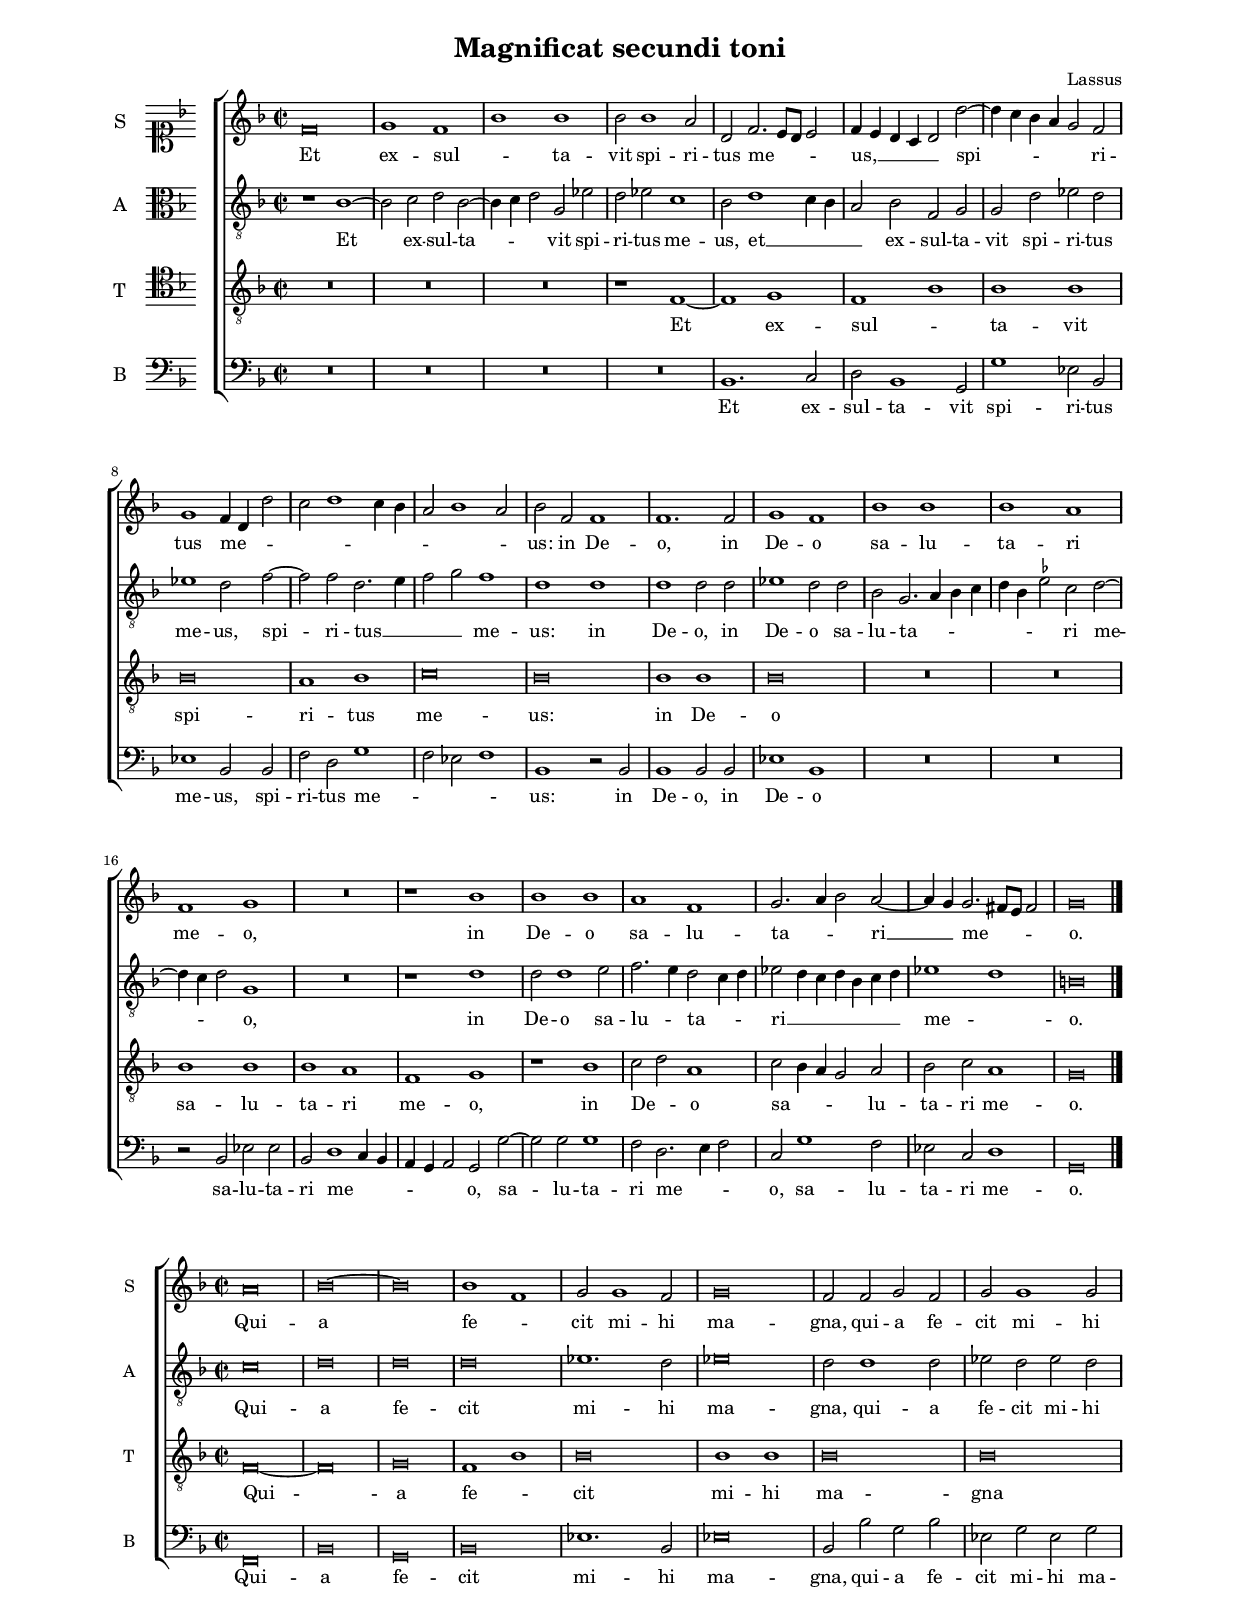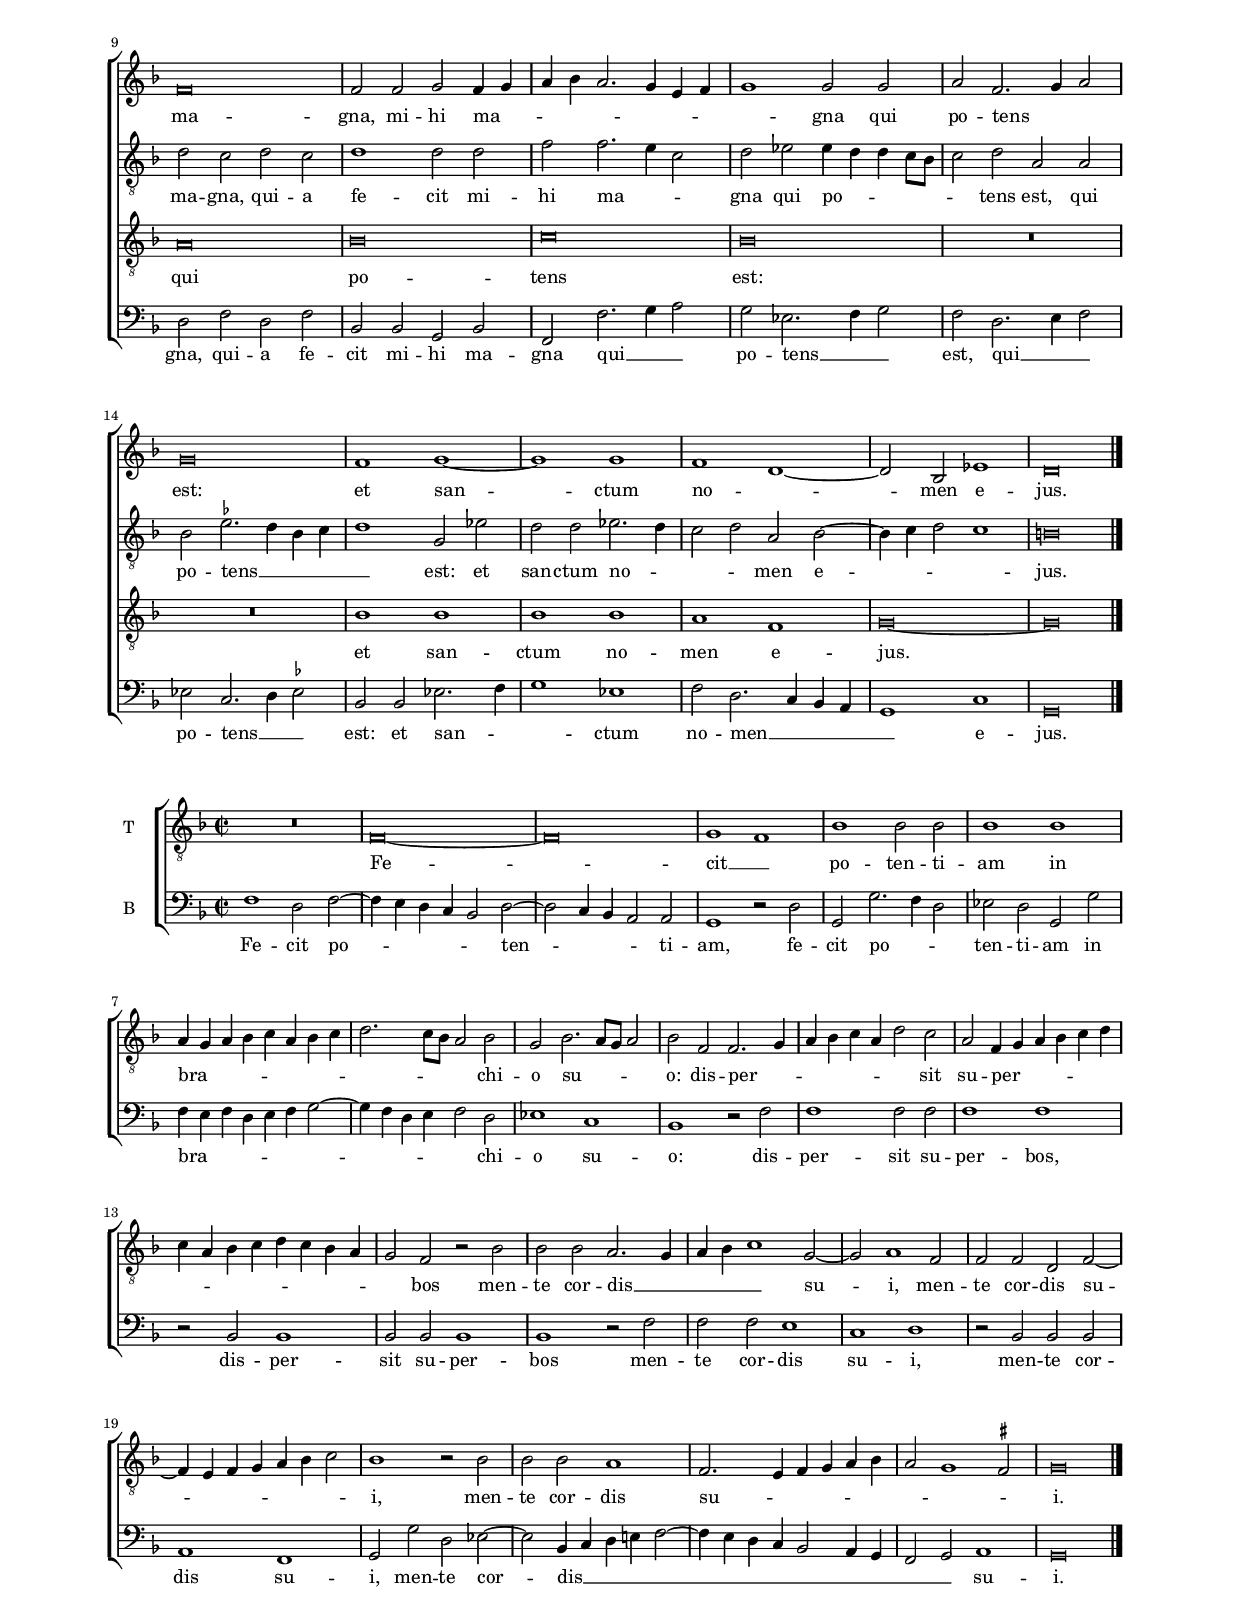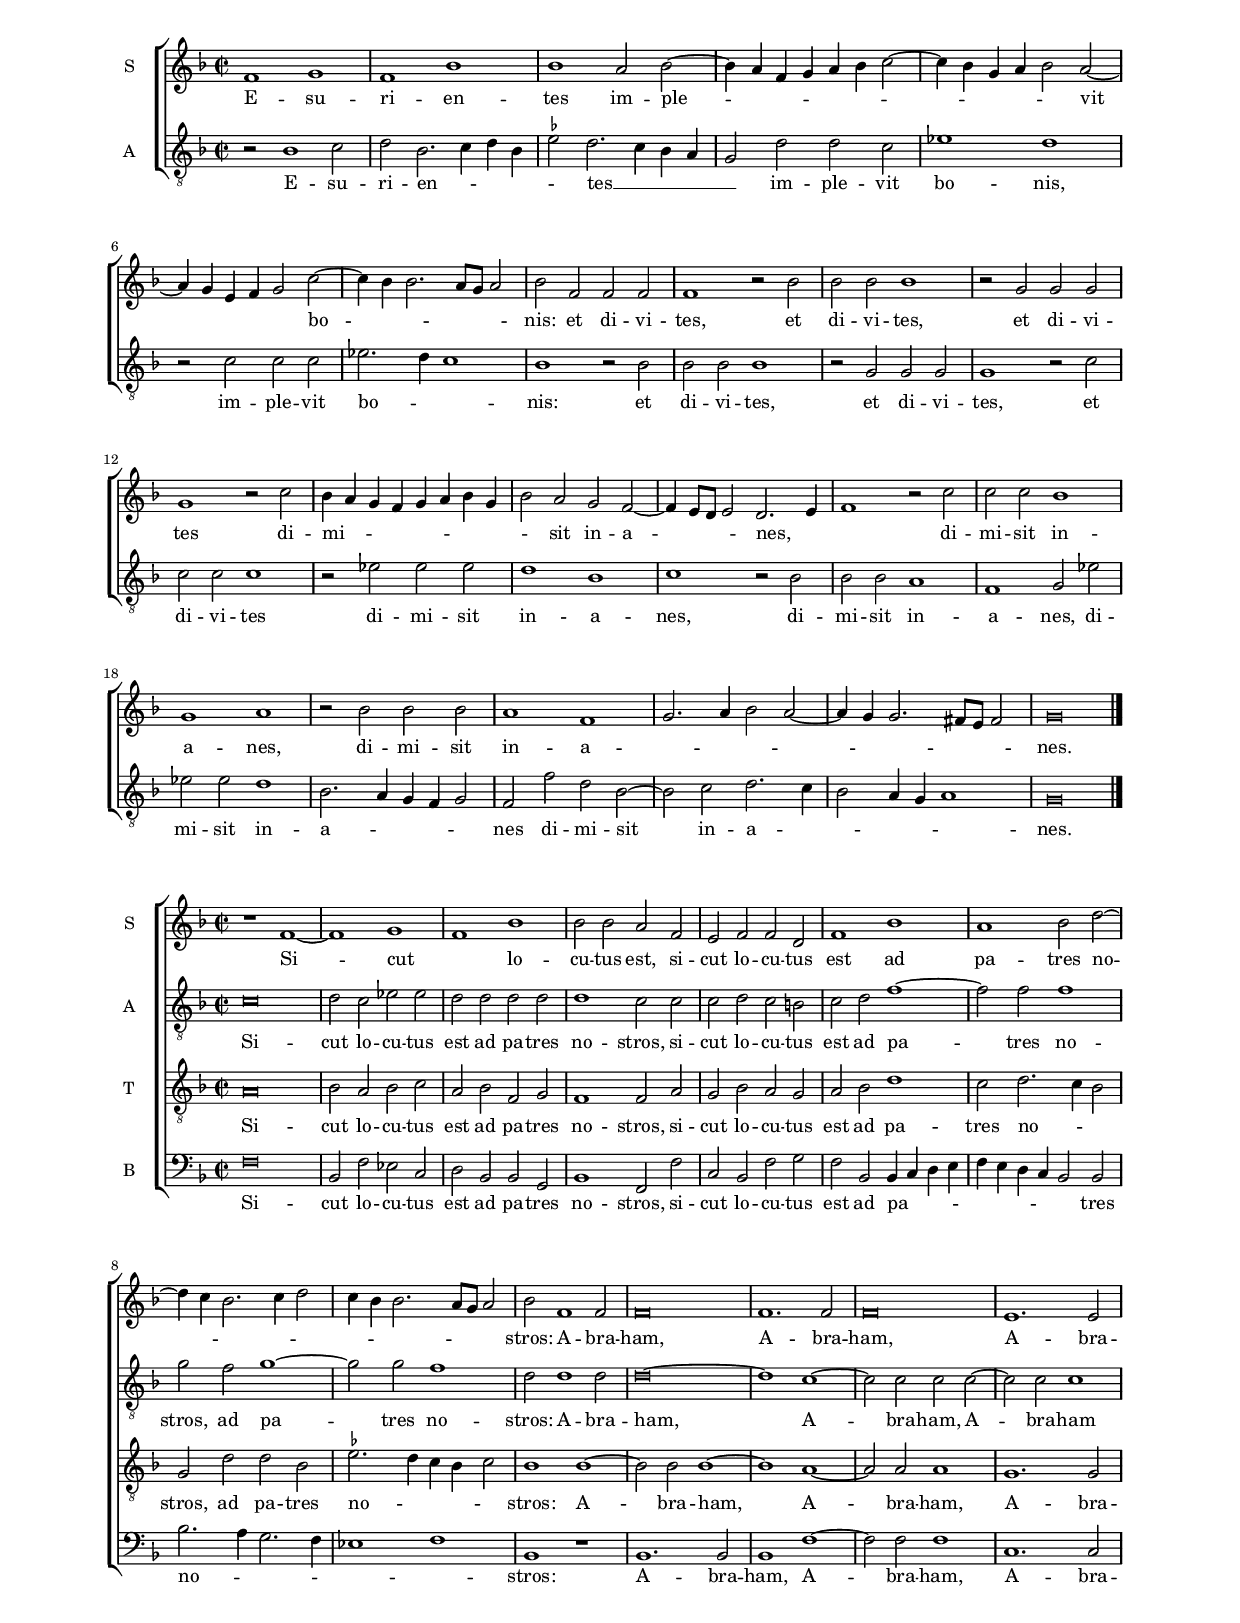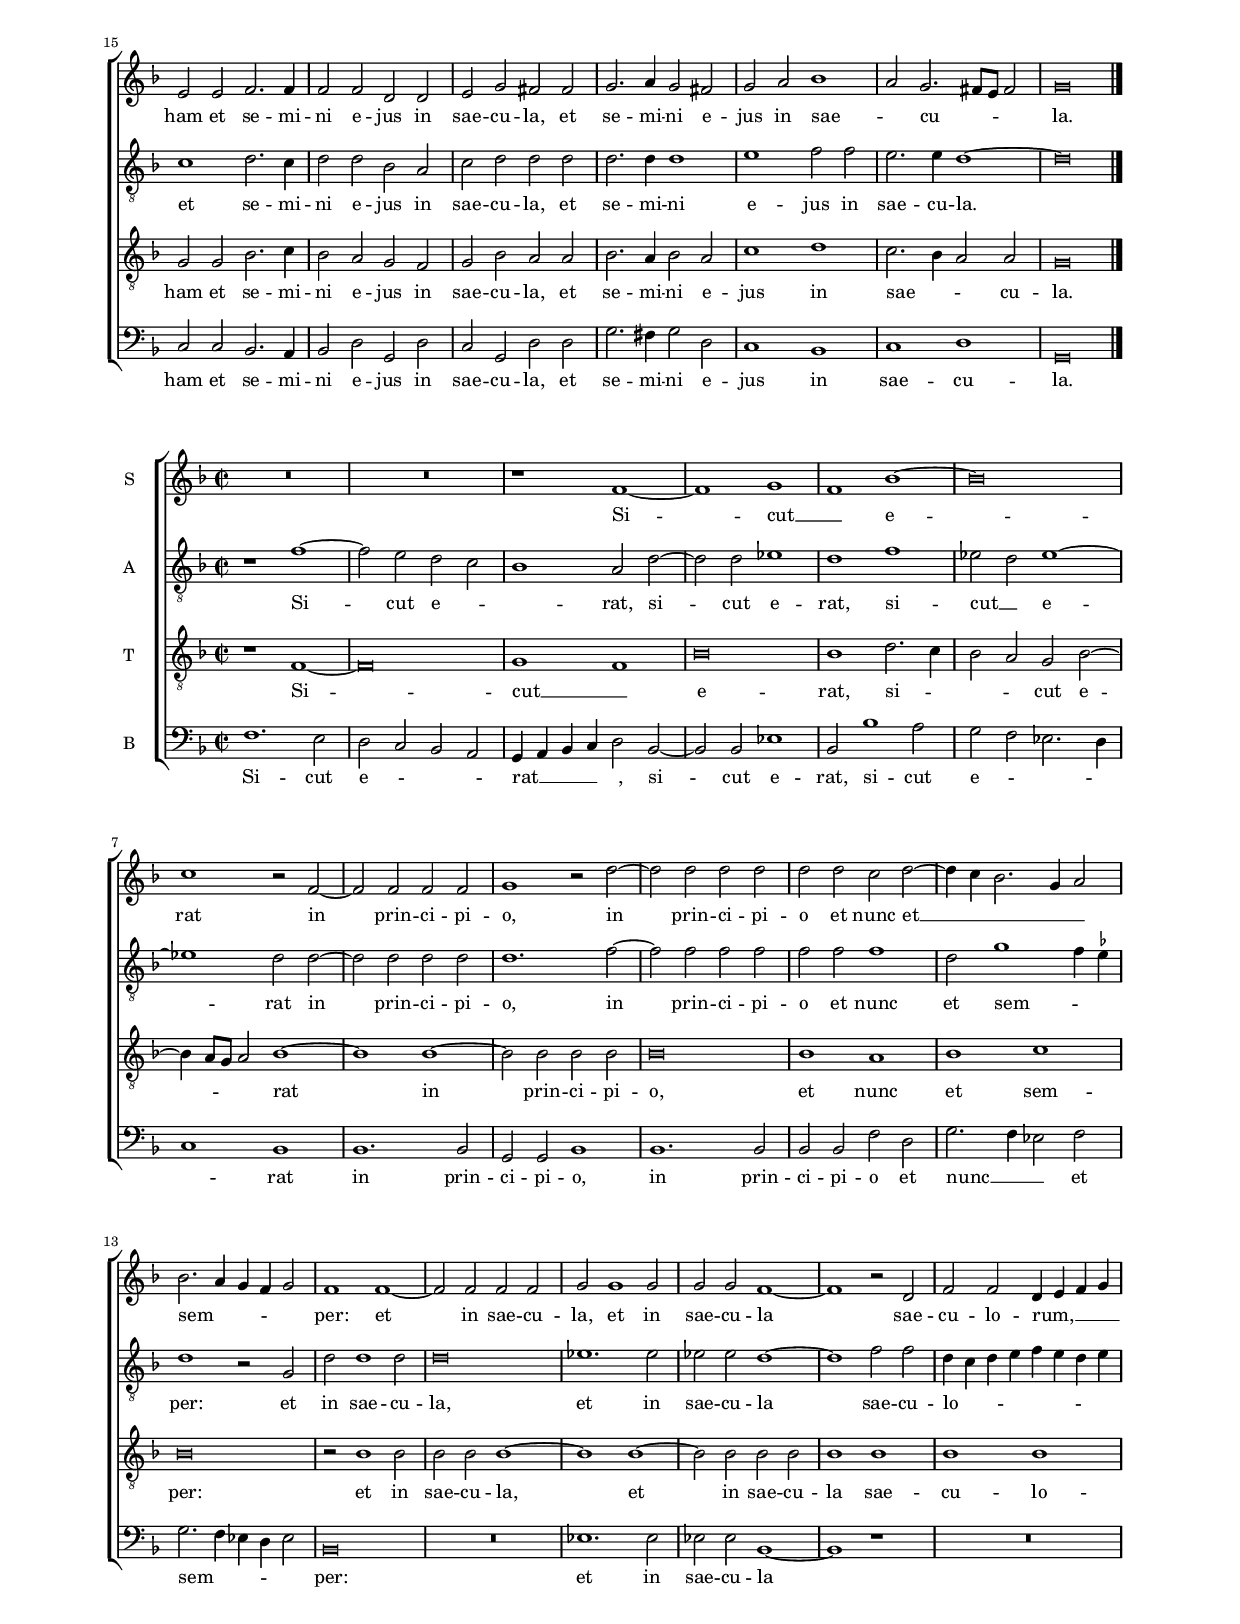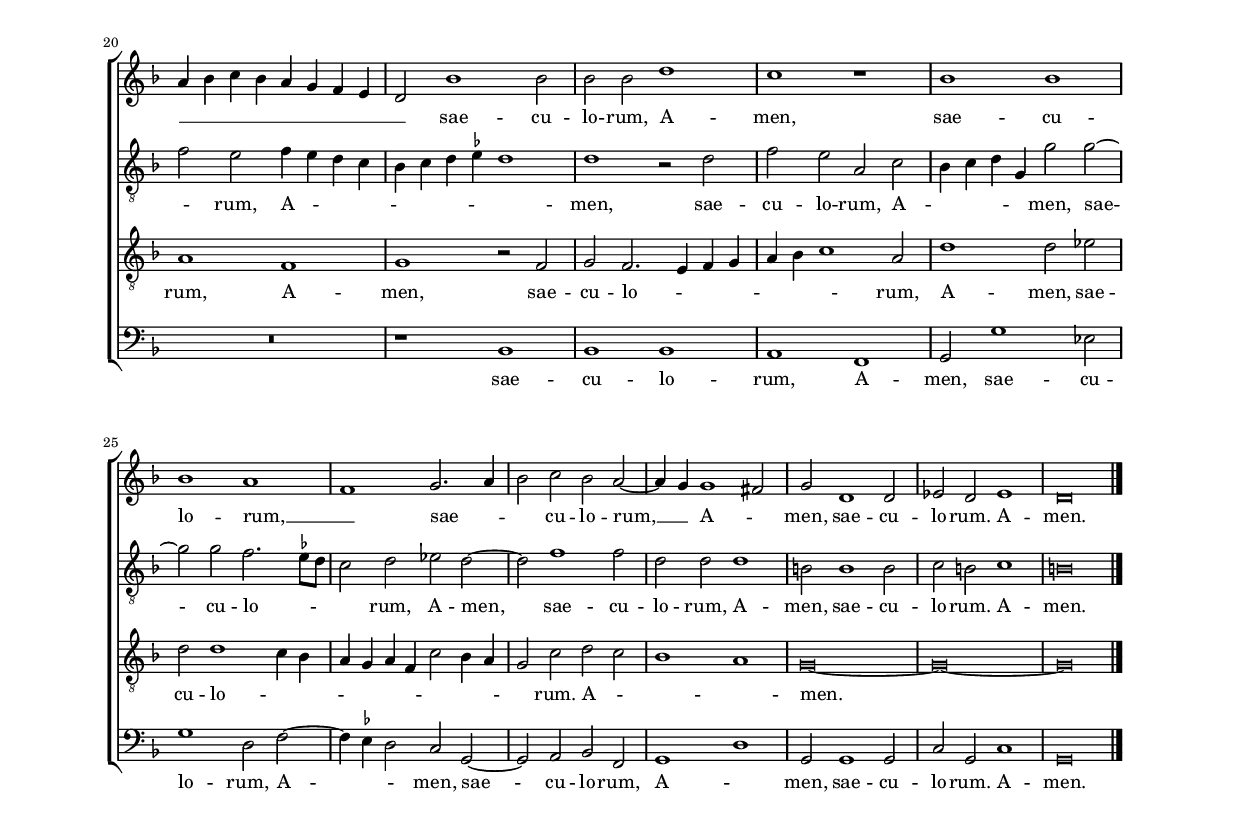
\version "2.18.2"
\include "deutsch.ly"
#(set-global-staff-size 15)
#(ly:set-option 'point-and-click #f)


\header
{
  title="Magnificat secundi toni"
  subtitle=""
  composer="Lassus"
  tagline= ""
}
	
	ficta = { \once \set suggestAccidentals = ##t }
	
	forget = #(define-music-function (parser location music) (ly:music?) #{
		\accidentalStyle forget
		$music
		\accidentalStyle default
		#})
	
	m = \melisma
	me = \melismaEnd


\paper
	{
	top-margin = 1.4 \cm
	bottom-margin = 1.8 \cm
	left-margin = 2 \cm
	right-margin = 2 \cm
	ragged-bottom = ##f
	ragged-last-bottom = ##t
	print-page-number = ##f
	score-system-spacing = #'((basic-distance . 18) (minimum-distance . 14) (padding . 6) (strechability . 250))
	system-system-spacing = #'((basic-distance . 18) (minimum-distance . 14) (padding . 6) (strechability . 250))
%	systems-per-page = 3
%	min-systems-per-page = 3
	}

global = {
	\key f \major
	\time 2/2 \set Score.measureLength = #(ly:make-moment 2/1)
	}
	

incipitcantus = \markup { \score {
	{
	\set Staff.instrumentName = \markup { \fontsize #1 "S" }
	\key f \major
	\clef soprano
	s4 \bar ""
	}
	\layout  {
	raggedright = ##t
	indent = 0.8 \cm
	line-width = 1.6 \cm
	\context { \Staff \remove Time_signature_engraver }
	\override Staff.Clef.Y-extent = #'(0 . 0)
	}} \hspace #1 }
      
      
incipitaltus = \markup { \score {
	{
	\set Staff.instrumentName = \markup { \fontsize #1 "A" }
	\key f \major
	\clef alto
	s4 \bar ""
	}
	\layout  {
	raggedright = ##t
	indent = 0.8 \cm
	line-width = 1.6 \cm
	\context { \Staff \remove Time_signature_engraver }
	\override Staff.Clef.Y-extent = #'(0 . 0)
	}} \hspace #1 }


incipittenor = \markup { \score {
	{
	\set Staff.instrumentName = \markup { \fontsize #1 "T" }
	\key f \major
	\clef tenor
	s4 \bar ""
	}
	\layout  {
	raggedright = ##t
	indent = 0.8 \cm
	line-width = 1.6 \cm
	\context { \Staff \remove Time_signature_engraver }
	\override Staff.Clef.Y-extent = #'(0 . 0)
	}} \hspace #1 }
     
      
incipitbassus = \markup { \score {
	{
	\set Staff.instrumentName = \markup { \fontsize #1 "B" }
	\key f \major
	\clef bass
	s4 \bar ""
	}
	\layout  {
	raggedright = ##t
	indent = 0.8 \cm
	line-width = 1.6 \cm
	\context { \Staff \remove Time_signature_engraver }
	\override Staff.Clef.Y-extent = #'(0 . 0)
	}} \hspace #1 }


cantus =  \relative c''
	{
	f,\breve
	g1 f
	b1 b
	b2 b1 a2
%5
	d,2 f2. e8 d e2 |
	f4 e d c d2 d'~
	d4 c b a g2 f
	g1 f4 d d'2
	c2 d1 c4 b
%10
	a2 b1 a2 |
	b2 f f1
	f1. f2
	g1 f
	b1 b
%15
	b1 a |
	f1 g
	R\breve
	r1 b
	b1 b
%20
	a1 f |
	g2. a4 b2 a~
	a4 g g2. fis8 e fis2
	g\breve \bar "|." |
	}


altus =  \relative c'
       {
	r1 b~
	b2 c d b~
	b4 c d2 g, es'
	d2 es c1
%5
	b2 d1 c4 b |
	a2 b f g
	g2 d' es d
	es1 d2 f~
	f2 f d2. e4
%10
	f2 g f1 |
	d1 d
	d1 d2 d
	es1 d2 d
	b2 g2. a4 b c
%15
	d4 b \ficta es2 c d~ |
	d4 c d2 g,1
	R\breve
	r1 d'
	d2 d1 e2
%20
	f2. e4 d2 c4 d |
	es2 d4 c d b c d
	es1 d
	h\breve |
	}


tenor =  \relative c'
	{
	R\breve
	R\breve
	R\breve
	r1 f,~
%5
	f1 g |
	f1 b
	b1 b
	b\breve
	a1 b
%10
	c\breve |
	b\breve
	b1 b
	b\breve
	R\breve
%15
	R\breve |
	b1 b
	b1 a
	f1 g
	r1 b
%20
	c2 d a1 |
	c2 b4 a g2 a
	b2 c a1
	g\breve |
	}


bassus  =  \relative c
	{
	R\breve
	R\breve
	R\breve
	R\breve
%5
	b1. c2 |
	d2 b1 g2
	g'1 es2 b
	es1 b2 b
	f'2 d g1
%10
	f2 es f1 |
	b,1 r2 b
	b1 b2 b
	es1 b
	R\breve
%15
	R\breve |
	r2 b es es
	b2 d1 c4 b
	a4 g a2 g g'~
	g2 g g1
%20
	f2 d2. e4 f2 |
	c2 g'1 f2
	es2 c d1
	g,\breve |
	}


lyricscantus = \lyricmode {
	Et ex -- sul -- _ ta -- vit spi -- ri -- tus me -- _ _ _ us, __ _ _ _ _ 
	spi -- _ _ _ _ ri -- tus me -- _ _ _ _ _ _ _ _ _ us:
	in De -- o,
	in De -- o sa -- lu -- ta -- ri me -- o,
	in De -- o sa -- lu -- ta -- _ _ ri __ _ me -- _ _ _ o.
	}


lyricsaltus = \lyricmode {
	Et ex -- sul -- ta -- _ _ vit spi -- ri -- tus me -- us,
	et __ _ _ _ ex -- sul -- ta -- vit spi -- ri -- tus me -- us,
	spi -- ri -- tus __ _ _ _ me -- us:
	in De -- o,
	in De -- o sa -- lu -- ta -- _ _ _ _ _ _ ri me -- _ _ o,
	in De -- o sa -- lu -- _ ta -- _ _ ri __ _ _ _ _ _ _ me -- _ o.
	}


lyricstenor = \lyricmode {
	Et ex -- sul -- _ ta -- vit spi -- ri -- tus me -- us:
	in De -- o sa -- lu -- ta -- ri me -- o,
	in De -- _ o sa -- _ _ _ lu -- ta -- ri me -- o.
	}


lyricsbassus = \lyricmode {
	Et ex -- sul -- ta -- vit spi -- ri -- tus me -- us,
	spi -- ri -- tus me -- _ _ _ us:
	in De -- o,
	in De -- o sa -- lu -- ta -- ri me -- _ _ _ _ _ o,
	sa -- lu -- ta -- ri me -- _ _ o,
	sa -- lu -- ta -- ri me -- o.
	}


\score
{  
	% \transpose {
	\new ChoirStaff \with { \override StaffGrouper.staff-staff-spacing.basic-distance = #12 }
	<<

	\new Staff << \global
	\new Voice="v1" {
		\set Staff.instrumentName=\incipitcantus
		\set Staff.midiInstrument = "reed organ"
		\clef violin
		\cantus }
	\new Lyrics \lyricsto "v1" {\lyricscantus }
	>>


	\new Staff << \global
	\new Voice="v2" {
		\set Staff.instrumentName=\incipitaltus
		\set Staff.midiInstrument = "reed organ"
		\clef "G_8" 
		\altus}
	\new Lyrics \lyricsto "v2" {\lyricsaltus }
	>>


	\new Staff << \global
	\new Voice="v3" {
		\set Staff.instrumentName=\incipittenor
		\set Staff.midiInstrument = "reed organ"
		\clef "G_8"
		\tenor }
	\new Lyrics \lyricsto "v3" {\lyricstenor }
	>>


	\new Staff << \global
	\new Voice="v4" {
		\set Staff.instrumentName=\incipitbassus
		\set Staff.midiInstrument = "reed organ"
		\clef bass
		\bassus }
	\new Lyrics \lyricsto "v4" {\lyricsbassus}
	>>

	>>
	% } % transpose

	\layout
	{
	indent = 1.8 \cm
%	\context { \Lyrics \override VerticalAxisGroup.nonstaff-relatedstaff-spacing.padding = #2 }
	\context { \Staff \override TimeSignature.break-visibility = #end-of-line-invisible }
%	\context { \Staff \override InstrumentName.X-offset = #'-25 }
	\context { \Score \override BarNumber.padding = #2 }
	\context { \Voice \override NoteHead.style = #'baroque }
	}


\midi
	{
    	\tempo 2 = 90
	}

}

%%%%%%%%%%%%%%%%%%%%   2. QUIA FECIT MIHI MAGNA


global = {
	\key f \major
	\time 2/2 \set Score.measureLength = #(ly:make-moment 2/1)
	}


cantus =  \relative c''
	{
	a\breve
	b\breve~
	b\breve
	b1 f
%5
	g2 g1 f2 |
	g\breve
	f2 f g f
	g2 g1 g2
	f\breve
%10
	f2 f g f4 g |
	a4 b a2. g4 e f
	g1 g2 g
	a2 f2. g4 a2
	g\breve
%15
	f1 g~ |
	g1 g
	f1 d~
	d2 b es1
	d\breve \bar "|." |
	}


altus =  \relative c'
        {
	c\breve
	d\breve
	d\breve
	d\breve
%5
	es1. d2 |
	es\breve
	d2 d1 d2
	es2 d es d
	d2 c d c
%10
	d1 d2 d |
	f2 f2. e4 c2
	d2 es es4 d d c8 b
	c2 d a a
	b2 \ficta es2. d4 b c
%15
	d1 g,2 es' |
	d2 d es2. d4
	c2 d a b~
	b4 c d2 c1
	h\breve |
	}


tenor =  \relative c'
	{
	f,\breve~
	f\breve
	g\breve
	f1 b
%5
	b\breve |
	b1 b |
	b\breve
	b\breve
	a\breve
%10
	b\breve |
	c\breve
	b\breve
	R\breve
	R\breve
%15
	b1 b |
	b1 b
	a1 f
	g\breve~
	g\breve |
	}


bassus  =  \relative c
	{
	f,\breve
	b\breve
	g\breve
	b\breve
%5
	es1. b2 |
	es\breve
	b2 b' g b
	es,2 g es g
	d2 f d f
%10
	b,2 b g b |
	f2 f'2. g4 a2
	g2 es2. f4 g2
	f2 d2. e4 f2
	es2 c2. d4 \ficta es!2
%15
	b2 b es2. f4 |
	g1 es
	f2 d2. c4 b a
	g1 c
	g\breve |
	}


lyricscantus = \lyricmode {
	Qui -- a fe -- _ cit mi -- hi ma -- gna,
	qui -- a fe -- cit mi -- hi ma -- gna,
	mi -- hi ma -- _ _ _ _ _ _ _ _ gna qui po -- tens _ _ est:
	et san -- ctum no -- _ men e -- jus.
	}


lyricsaltus = \lyricmode {
	Qui -- a fe -- cit mi -- hi ma -- gna,
	qui -- a fe -- cit mi -- hi ma -- gna,
	qui -- a fe -- cit mi -- hi ma -- _ _ gna qui po -- _ _ _ _ _ tens est,
	qui po -- tens __ _ _ _ _ est:
	et san -- ctum no -- _ _ _ men e -- _ _ _ jus.
	}


lyricstenor = \lyricmode {
	Qui -- a fe -- _ cit mi -- hi ma -- gna qui po -- tens est:
	et san -- ctum no -- men e -- jus.
	}


lyricsbassus = \lyricmode {
	Qui -- a fe -- cit mi -- hi ma -- gna,
	qui -- a fe -- cit mi -- hi ma -- gna,
	qui -- a fe -- cit mi -- hi ma -- gna qui __ _ _ po -- tens __ _ _ est,
	qui __ _ _ po -- tens __ _ _ est:
	et san -- _ _ ctum no -- men __ _ _ _ _ e -- jus.
	}


\score
{  
	% \transpose {
	\new ChoirStaff \with { \override StaffGrouper.staff-staff-spacing.basic-distance = #12 }
	<<

	\new Staff <<\global
	\new Voice="v1" {
	  \set Staff.instrumentName="S"
		\set Staff.midiInstrument = "reed organ"
		\clef violin
		\cantus }
	\new Lyrics \lyricsto "v1" {\lyricscantus }
	>>


	\new Staff << \global
	\new Voice="v2" {
	  \set Staff.instrumentName="A"
		\set Staff.midiInstrument = "reed organ"
		\clef "G_8" 
		\altus}
	\new Lyrics \lyricsto "v2" {\lyricsaltus }
	>>


	\new Staff <<\global
	\new Voice="v3" {
	  \set Staff.instrumentName="T"
		\set Staff.midiInstrument = "reed organ"
		\clef "G_8"
		\tenor }
	\new Lyrics \lyricsto "v3" {\lyricstenor }
	>>


	\new Staff <<\global
	\new Voice="v4" {
	  \set Staff.instrumentName="B"
		\set Staff.midiInstrument = "reed organ"
		\clef bass
		\bassus }
	\new Lyrics \lyricsto "v4" {\lyricsbassus}
	>>
	
	>>
	% } % transpose

	\layout
	{
	indent = 0.8 \cm
%	\context { \Lyrics \override VerticalAxisGroup.nonstaff-relatedstaff-spacing.padding = #2 }
	\context { \Staff \override TimeSignature.break-visibility = #end-of-line-invisible }
%	\context { \Staff \override InstrumentName.X-offset = #'-25 }
	\context { \Score \override BarNumber.padding = #2 }
	\context { \Voice \override NoteHead.style = #'baroque }
	}

\midi
	{
    	\tempo 2 = 90
	}
	
}


%%%%%%%%%%%%%%%%%%%%   3. FECIT POTENTIAM


global = {
	\key f \major
	\time 2/2 \set Score.measureLength = #(ly:make-moment 2/1)
	}


tenor =  \relative c'
	{
	R\breve
	f,\breve~
	f\breve
	g1 f
%5
	b1 b2 b |
	b1 b
	a4 g a b c a b c
	d2. c8 b a2 b
	g2 b2. a8 g a2
%10
	b2 f f2. g4 |
	a4 b c a d2 c
	a2 f4 g a b c d
	c4 a b c d c b a
	g2 f r2 b
%15
	b2 b a2. g4 |
	a4 b c1 g2~
	g2 a1 f2
	f2 f d f~
	f4 e f g a b c2
%20
	b1 r2 b |
	b2 b a1
	f2. e4 f g a b
	a2 g1 \ficta fis2
	g\breve \bar "|." |
	}


bassus  =  \relative c
	{
	f1 d2 f~
	f4 e d c b2 d~
	d2 c4 b a2 a
	g1 r2 d'
%5
	g,2 g'2. f4 d2 |
	es2 d g, g'
	f4 e f d e f g2~
	g4 f d e f2 d
	es1 c
%10
	b1 r2 f' |
	f1 f2 f
	f1 f
	r2 b, b1
	b2 b b1
%15
	b1 r2 f' |
	f2 f e1
	c1 d
	r2 b b b
	a1 f
%20
	g2 g' d es~ |
	es2 b4 c d e f2~
	f4 e d c b2 a4 g
	f2 g a1
	g\breve |
	}


lyricstenor = \lyricmode {
	Fe -- cit __ _ po -- ten -- ti -- am in bra -- _ _ _ _ _ _ _ _ _ _ _ chi -- o su -- _ _ _ o:
	dis -- per -- _ _ _ _ _ _ sit su -- per -- _ _ _ _ _ _ _ _ _ _ _ _ _ _ bos
	men -- te cor -- dis __ _ _ _ _ su -- i,
	men -- te cor -- dis su -- _ _ _ _ _ _ i,
	men -- te cor -- dis su -- _ _ _ _ _ _ _ _ i.
	}


lyricsbassus = \lyricmode {
	Fe -- cit po -- _ _ _ _ ten -- _ _ _ ti -- am,
	fe -- cit po -- _ _ ten -- ti -- am in bra -- _ _ _ _ _ _ _ _ _ _ chi -- o su -- o:
	dis -- per -- sit su -- per -- bos,
	dis -- per -- sit su -- per -- bos men -- te cor -- dis su -- i,
	men -- te cor -- dis su -- i,
	men -- te cor -- dis __ _ _ _ _ _ _ _ _ _ _ _ _ su -- i.
	}


\score
{  
	% \transpose {
	\new ChoirStaff \with { \override StaffGrouper.staff-staff-spacing.basic-distance = #12 }
	<<

	\new Staff <<\global
	\new Voice="v3" {
	  \set Staff.instrumentName="T"
		\set Staff.midiInstrument = "reed organ"
		\clef "G_8"
		\tenor }
	\new Lyrics \lyricsto "v3" {\lyricstenor }
	>>


	\new Staff <<\global
	\new Voice="v4" {
	  \set Staff.instrumentName="B"
		\set Staff.midiInstrument = "reed organ"
		\clef bass
		\bassus }
	\new Lyrics \lyricsto "v4" {\lyricsbassus}
	>>
	
	>>
	% } % transpose

	\layout
	{
	indent = 0.8 \cm
%	\context { \Lyrics \override VerticalAxisGroup.nonstaff-relatedstaff-spacing.padding = #2 }
	\context { \Staff \override TimeSignature.break-visibility = #end-of-line-invisible }
%	\context { \Staff \override InstrumentName.X-offset = #'-25 }
	\context { \Score \override BarNumber.padding = #2 }
	\context { \Voice \override NoteHead.style = #'baroque }
	}


\midi
	{
    	\tempo 2 = 90
	}
	
}


%%%%%%%%%%%%%%%%%%%%   4.  ESURIENTES


global = {
	\key f \major
	\time 2/2 \set Score.measureLength = #(ly:make-moment 2/1)
	}


cantus =  \relative c''
	{
	f,1 g
	f1 b
	b1 a2 b~
	b4 a f g a b c2~
%5
	c4 b g a b2 a~ |
	a4 g e f g2 c~
	c4 b b2. a8 g a2
	b2 f f f
	f1 r2 b
%10
	b2 b b1 |
	r2 g g g
	g1 r2 c
	b4 a g f g a b g
	b2 a g f~
%15
	f4 e8 d e2 d2. e4 |
	f1 r2 c'
	c2 c b1
	g1 a
	r2 b b b
%20
	a1 f |
	g2. a4 b2 a~
	a4 g g2. fis8 e fis2
	g\breve \bar "|." |
	}


altus =  \relative c'
        {
	r2 b1 c2
	d2 b2. c4 d b
	\ficta es2 d2. c4 b a
	g2 d' d c
%5
	es1 d |
	r2 c c c
	es2. d4 c1
	b1 r2 b
	b2 b b1
%10
	r2 g g g |
	g1 r2 c
	c2 c c1
	r2 es es es
	d1 b
%15
	c1 r2 b |
	b2 b a1
	f1 g2 es'
	es2 es d1
	b2. a4 g f g2
%20
	f2 f' d b~ |
	b2 c d2. c4
	b2 a4 g a1
	g\breve |
	}


lyricscantus = \lyricmode {
	E -- su -- ri -- en -- tes im -- ple -- _ _ _ _ _ _ _ _ _ _ vit _ _ _ _ bo -- _ _ _ _ _ nis:
	et di -- vi -- tes,
	et di -- vi -- tes,
	et di -- vi -- tes di -- mi -- _ _ _ _ _ _ _ _ sit in -- a -- _ _ _ nes, _ _
	di -- mi -- sit in -- a -- nes,
	di -- mi -- sit in -- a -- _ _ _ _ _ _ _ _ _ nes.
	}


lyricsaltus = \lyricmode {
	E -- su -- ri -- en -- _ _ _ _ tes __ _ _ _ _ im -- ple -- vit bo -- nis,
	im -- ple -- vit bo -- _ _ nis:
	et di -- vi -- tes,
	et di -- vi -- tes,
	et di -- vi -- tes di -- mi -- sit in -- a -- nes,
	di -- mi -- sit in -- a -- nes,
	di -- mi -- sit in -- a -- _ _ _ _ nes
	di -- mi -- sit in -- a -- _ _ _ _ _ nes.
	}


\score
{  
	% \transpose {
	\new ChoirStaff \with { \override StaffGrouper.staff-staff-spacing.basic-distance = #12 }
	<<

	\new Staff <<\global
	\new Voice="v1" {
	  \set Staff.instrumentName="S"
		\set Staff.midiInstrument = "reed organ"
		\clef violin
		\cantus }
	\new Lyrics \lyricsto "v1" {\lyricscantus }
	>>


	\new Staff << \global
	\new Voice="v2" {
	  \set Staff.instrumentName="A"
		\set Staff.midiInstrument = "reed organ"
		\clef "G_8" 
		\altus}
	\new Lyrics \lyricsto "v2" {\lyricsaltus }
	>>
	
	>>
	% } % transpose

	\layout
	{
	indent = 0.8 \cm
%	\context { \Lyrics \override VerticalAxisGroup.nonstaff-relatedstaff-spacing.padding = #2 }
	\context { \Staff \override TimeSignature.break-visibility = #end-of-line-invisible }
%	\context { \Staff \override InstrumentName.X-offset = #'-25 }
	\context { \Score \override BarNumber.padding = #2 }
	\context { \Voice \override NoteHead.style = #'baroque }
	}


\midi
	{
    	\tempo 2 = 90
	}

}


%%%%%%%%%%%%%%%%%%%%   5. SICUT LOCUTUS EST AD PATRES NOSTROS


global = {
	\key f \major
	\time 2/2 \set Score.measureLength = #(ly:make-moment 2/1)
	}


cantus =  \relative c''
	{
	r1 f,~
	f1 g
	f1 b
	b2 b a f
%5
	e2 f f d |
	f1 b
	a1 b2 d~
	d4 c b2. c4 d2
	c4 b b2. a8 g a2
%10
	b2 f1 f2 |
	f\breve
	f1. f2
	f\breve
	e1. e2
%15
	e2 e f2. f4 |
	f2 f d d
	e2 g fis2 fis
	g2. a4 g2 fis
	g2 a b1
%20
	a2 g2. fis8 e fis2 |
	g\breve \bar "|." |
	}


altus =  \relative c'
        {
	c\breve
	d2 c es es
	d2 d d d
	d1 c2 c
%5
	c2 d c h |
	c2 d f1~
	f2 f f1
	g2 f g1~
	g2 g f1
%10
	d2 d1 d2 |
	d\breve~
	d1 c~
	c2 c c c~
	c2 c c1
%15
	c1 d2. c4 |
	d2 d b a
	c2 d d d
	d2. d4 d1
	e1 f2 f
%20
	e2. e4 d1~
	d\breve |
	}


tenor =  \relative c'
	{
	a\breve
	b2 a b c
	a2 b f g
	f1 f2 a
%5
	g2 b a g |
	a2 b d1
	c2 d2. c4 b2
	g2 d' d b
	\ficta es2. d4 c b c2
%10
	b1 b~ |
	b2 b b1~
	b1 a~
	a2 a a1
	g1. g2
%15
	g2 g b2. c4 |
	b2 a g f
	g2 b a a
	b2. a4 b2 a
	c1 d
%20
	c2. b4 a2 a |
	g\breve |
	}


bassus  =  \relative c
	{
	f\breve
	b,2 f' es c
	d2 b b g
	b1 f2 f'
%5
	c2 b f' g |
	f2 b, b4 c d e
	f4 e d c b2 b
	b'2. a4 g2. f4
	es1 f
%10
	b,1 r |
	b1. b2
	b1 f'~
	f2 f f1
	c1. c2
%15
	c2 c b2. a4 |
	b2 d g, d'
	c2 g d' d
	g2. fis4 g2 d
	c1 b
%20
	c1 d |
	g,\breve |
	}


lyricscantus = \lyricmode {
	Si -- cut _ lo -- cu -- tus est,
	si -- cut lo -- cu -- tus est ad pa -- tres no -- _ _ _ _ _ _ _ _ _ _ stros:
	A -- bra -- ham,
	A -- bra -- ham,
	A -- bra -- ham et se -- mi -- ni e -- jus in sae -- cu -- la,
	et se -- mi -- ni e -- jus in sae -- _ cu -- _ _ _ la.
	}


lyricsaltus = \lyricmode {
	Si -- cut lo -- cu -- tus est ad pa -- tres no -- stros,
	si -- cut lo -- cu -- tus est ad pa -- tres no -- stros,
	ad pa -- tres no -- stros:
	A -- bra -- ham,
	A -- bra -- ham,
	A -- bra -- ham et se -- mi -- ni e -- jus in sae -- cu -- la,
	et se -- mi -- ni e -- jus in sae -- cu -- la.
	}


lyricstenor = \lyricmode {
	Si -- cut lo -- cu -- tus est ad pa -- tres no -- stros,
	si -- cut lo -- cu -- tus est ad pa -- tres no -- _ _ stros,
	ad pa -- tres no -- _ _ _ _ stros:
	A -- bra -- ham,
	A -- bra -- ham,
	A -- bra -- ham et se -- mi -- ni e -- jus in sae -- cu -- la,
	et se -- mi -- ni e -- jus in sae -- _ _ cu -- la.
	}


lyricsbassus = \lyricmode {
	Si -- cut lo -- cu -- tus est ad pa -- tres no -- stros,
	si -- cut lo -- cu -- tus est ad pa -- _ _ _ _ _ _ _ _ tres no -- _ _ _ _ _ stros:
	A -- bra -- ham,
	A -- bra -- ham,
	A -- bra -- ham et se -- mi -- ni e -- jus in sae -- cu -- la,
	et se -- mi -- ni e -- jus in sae -- cu -- la.
	}


\score
{  
	% \transpose {
	\new ChoirStaff \with { \override StaffGrouper.staff-staff-spacing.basic-distance = #12 }
	<<

	\new Staff <<\global
	\new Voice="v1" {
	  \set Staff.instrumentName="S"
		\set Staff.midiInstrument = "reed organ"
		\clef violin
		\cantus }
	\new Lyrics \lyricsto "v1" {\lyricscantus }
	>>


	\new Staff << \global
	\new Voice="v2" {
	  \set Staff.instrumentName="A"
		\set Staff.midiInstrument = "reed organ"
		\clef "G_8" 
		\altus}
	\new Lyrics \lyricsto "v2" {\lyricsaltus }
	>>


	\new Staff <<\global
	\new Voice="v3" {
	  \set Staff.instrumentName="T"
		\set Staff.midiInstrument = "reed organ"
		\clef "G_8"
		\tenor }
	\new Lyrics \lyricsto "v3" {\lyricstenor }
	>>


	\new Staff <<\global
	\new Voice="v4" {
	  \set Staff.instrumentName="B"
		\set Staff.midiInstrument = "reed organ"
		\clef bass
		\bassus }
	\new Lyrics \lyricsto "v4" {\lyricsbassus}
	>>
	
	>>
	% } % transpose

	\layout
	{
	indent = 0.8 \cm
%	\context { \Lyrics \override VerticalAxisGroup.nonstaff-relatedstaff-spacing.padding = #2 }
	\context { \Staff \override TimeSignature.break-visibility = #end-of-line-invisible }
%	\context { \Staff \override InstrumentName.X-offset = #'-25 }
	\context { \Score \override BarNumber.padding = #2 }
	\context { \Voice \override NoteHead.style = #'baroque }
	}


\midi
	{
    	\tempo 2 = 90
	}

}


%%%%%%%%%%%%%%%%%%%%   6. SICUT ERAT IN PRINCIPIO


global = {
	\key f \major
	\time 2/2 \set Score.measureLength = #(ly:make-moment 2/1)
	}


cantus =  \relative c''
	{
	R\breve
	R\breve
	r1 f,~
	f1 g
%5
	f1 b~ |
	b\breve
	c1 r2 f,~
	f2 f f f
	g1 r2 d'~
%10
	d2 d d d |
	d2 d c d~
	d4 c b2. g4 a2
	b2. a4 g f g2
	f1 f~
%15
	f2 f f f |
	g2 g1 g2
	g2 g f1~
	f1 r2 d
	f2 f d4 e f g
%20
	a4 b c b a g f e |
	d2 b'1 b2
	b2 b d1
	c1 r
	b1 b
%25
	b1 a |
	f1 g2. a4
	b2 c b a~
	a4 g g1 fis2
	g2 d1 d2
%30
	es2 d es1 |
	d\breve \bar "|." |
	}


altus =  \relative c'
        {
	r1 f~
	f2 e d c
	b1 a2 d~
	d2 d es1
%5
	d1 f |
	es2 d es1~
	es1 d2 d~
	d2 d d d
	d1. f2~
%10
	f2 f f f |
	f2 f f1
	d2 g1 f4 \ficta es
	d1 r2 g,
	d'2 d1 d2
%15
	d\breve |
	es1. es2
	es2 es d1~
	d1 f2 f
	d4 c d e f e d e
%20
	f2 e f4 e d c |
	b4 c d \ficta es d1
	d1 r2 d
	f2 e a, c
	b4 c d g, g'2 g~
%25
	g2 g f2. \ficta es8 d |
	c2 d es d~
	d2 f1 f2
	d2 d d1
	h2 h1 h2
%30
	c2 h c1 |
	h\breve |
	}


tenor =  \relative c'
	{
	r1 f,~
	f\breve
	g1 f
	b\breve
%5
	b1 d2. c4 |
	b2 a g b~
	b4 a8 g a2 b1~
	b1 b~
	b2 b b b
%10
	b\breve |
	b1 a
	b1 c
	b\breve
	r2 b1 b2
%15
	b2 b b1~ |
	b1 b~
	b2 b b b
	b1 b
	b1 b
%20
	a1 f |
	g1 r2 f
	g2 f2. e4 f g
	a4 b c1 a2
	d1 d2 es
%25
	d2 d1 c4 b |
	a4 g a f c'2 b4 a
	g2 c d c
	b1 a
	g\breve~
%30
	g\breve~
	g\breve |
	}


bassus  =  \relative c
	{
	f1. e2
	d2 c b a
	g4 a b c d2 b~
	b2 b es1
%5
	b2 b'1 a2 |
	g2 f es2. d4
	c1 b
	b1. b2
	g2 g b1
%10
	b1. b2 |
	b2 b f' d
	g2. f4 es2 f
	g2. f4 es d es2
	b\breve
%15
	R\breve |
	es1. es2
	es2 es b1~
	b1 r
	R\breve
%20
	R\breve |
	r1 b
	b1 b
	a1 f
	g2 g'1 es2
%25
	g1 d2 f~ |
	f4 \ficta es d2 c g~
	g2 a b f
	g1 d'
	g,2 g1 g2
%30
	c2 g c1 |
	g\breve |
	}


lyricscantus = \lyricmode {
	Si -- cut __ _ e -- rat in prin -- ci -- pi -- o,
	in prin -- ci -- pi -- o et nunc et __ _ _ _ _ sem -- _ _ _ _ per:
	et in sae -- cu -- la,
	et in sae -- cu -- la sae -- cu -- lo -- rum, __ _ _ _ _ _ _ _ _ _ _ _ _
	sae -- cu -- lo -- rum, A -- men,
	sae -- cu -- lo -- rum, __ _
	sae -- _ _ cu -- lo -- rum, __ _ A -- _ men,
	sae -- cu -- lo -- rum. A -- men.
	}


lyricsaltus = \lyricmode {
	Si -- cut e -- _ _ rat,
	si -- cut e -- rat,
	si -- cut __ _ e -- rat in prin -- ci -- pi -- o,
	in prin -- ci -- pi -- o et nunc et sem -- _ _ per:
	et in sae -- cu -- la,
	et in sae -- cu -- la sae -- cu -- lo -- _ _ _ _ _ _ _ _ rum,
	A -- _ _ _ _ _ _ _ _ men,
	sae -- cu -- lo -- rum, A -- _ _ _ _ men,
	sae -- cu -- lo -- _ _ _ rum, A -- men,
	sae -- cu -- lo -- rum, A -- men,
	sae -- cu -- lo -- rum. A -- men.
	}


lyricstenor = \lyricmode {
	Si -- cut __ _ e -- rat,
	si -- _ _ _ cut e -- _ _ _ rat in prin -- ci -- pi -- o, et nunc et sem -- per:
	et in sae -- cu -- la,
	et in sae -- cu -- la sae -- cu -- lo -- rum, A -- men,
	sae -- cu -- lo -- _ _ _ _ _ _ rum, A -- men,
	sae -- cu -- lo -- _ _ _ _ _ _ _ _ _ _ rum. A -- _ _ _ men.
	}


lyricsbassus = \lyricmode {
	Si -- cut e -- _ _ _ rat __ _ _ _ _,
	si -- cut e -- rat,
	si -- cut e -- _ _ _ _ rat in prin -- ci -- pi -- o,
	in prin -- ci -- pi -- o et nunc __ _ _ et sem -- _ _ _ _ per:
	et in sae -- cu -- la sae -- cu -- lo -- rum, A -- men,
	sae -- cu -- lo -- rum, A -- _ _ men,
	sae -- cu -- lo -- rum, A -- _ men,
	sae -- cu -- lo -- rum. A -- men.
	}


\score
{  
	% \transpose {
	\new ChoirStaff \with { \override StaffGrouper.staff-staff-spacing.basic-distance = #12 }
	<<

	\new Staff <<\global
	\new Voice="v1" {
	  \set Staff.instrumentName="S"
		\set Staff.midiInstrument = "reed organ"
		\clef violin
		\cantus }
	\new Lyrics \lyricsto "v1" {\lyricscantus }
	>>


	\new Staff << \global
	\new Voice="v2" {
	  \set Staff.instrumentName="A"
		\set Staff.midiInstrument = "reed organ"
		\clef "G_8" 
		\altus}
	\new Lyrics \lyricsto "v2" {\lyricsaltus }
	>>


	\new Staff <<\global
	\new Voice="v3" {
	  \set Staff.instrumentName="T"
		\set Staff.midiInstrument = "reed organ"
		\clef "G_8"
		\tenor }
	\new Lyrics \lyricsto "v3" {\lyricstenor }
	>>


	\new Staff <<\global
	\new Voice="v4" {
	  \set Staff.instrumentName="B"
		\set Staff.midiInstrument = "reed organ"
		\clef bass
		\bassus }
	\new Lyrics \lyricsto "v4" {\lyricsbassus}
	>>
	
	>>
	% } % transpose

	\layout
	{
	indent = 0.8 \cm
%	\context { \Lyrics \override VerticalAxisGroup.nonstaff-relatedstaff-spacing.padding = #2 }
	\context { \Staff \override TimeSignature.break-visibility = #end-of-line-invisible }
%	\context { \Staff \override InstrumentName.X-offset = #'-25 }
	\context { \Score \override BarNumber.padding = #2 }
	\context { \Voice \override NoteHead.style = #'baroque }
	}

\midi
	{
    	\tempo 2 = 90
	}

}

% EOF